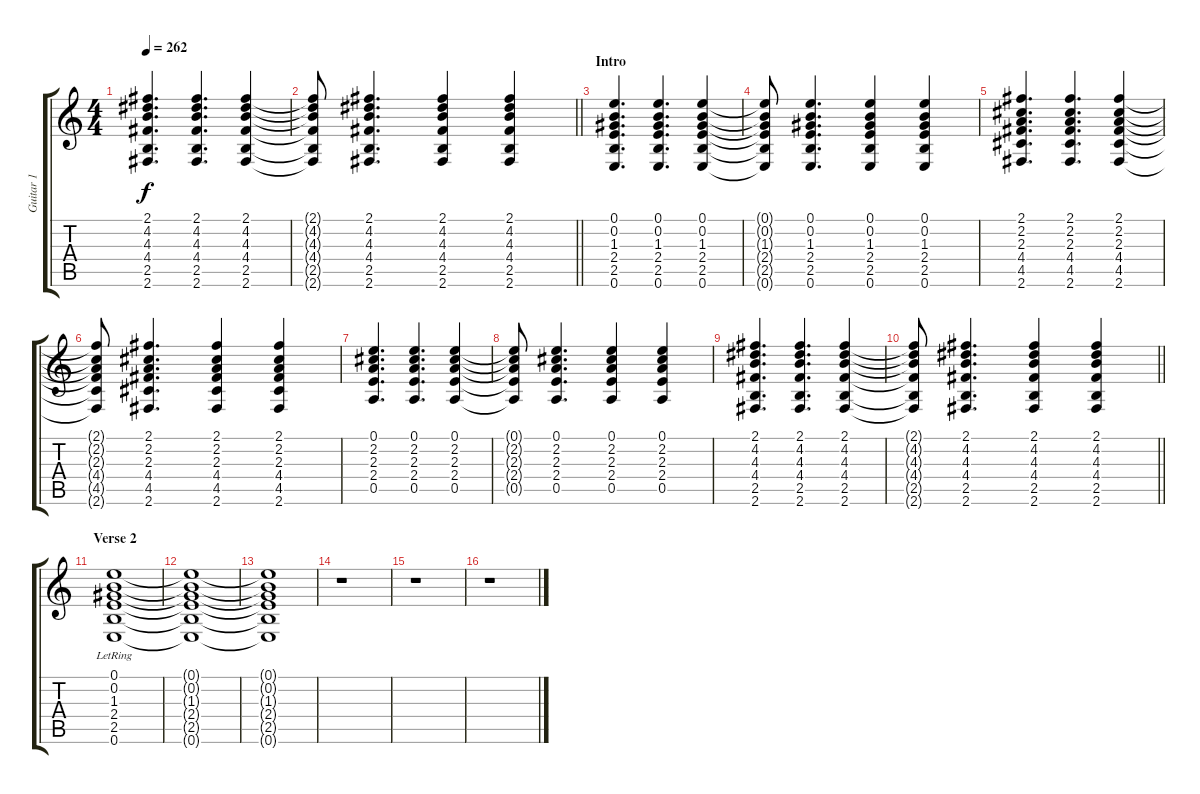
\track ("Guitar 1" "Guitar 1") {instrument overdrivenguitar}
\staff {score tabs}
\tuning (E4 B3 G3 D3 A2 E2) {hide}
\ts (4 4)
\tempo 262
\clef g2
\ks c
(2.1 4.2 4.3 4.4 2.5 2.6).4{d dy f} (2.1 4.2 4.3 4.4 2.5 2.6).4{d} (2.1 4.2 4.3 4.4 2.5 2.6).4 |
\barLineRight lightlight
(2.1{t} 4.2{t} 4.3{t} 4.4{t} 2.5{t} 2.6{t}).8 (2.1 4.2 4.3 4.4 2.5 2.6).4{d} (2.1 4.2 4.3 4.4 2.5 2.6).4 (2.1 4.2 4.3 4.4 2.5 2.6).4 |
\section ("" "Intro")
(0.1 0.2 1.3 2.4 2.5 0.6).4{d} (0.1 0.2 1.3 2.4 2.5 0.6).4{d} (0.1 0.2 1.3 2.4 2.5 0.6).4 |
(0.1{t} 0.2{t} 1.3{t} 2.4{t} 2.5{t} 0.6{t}).8 (0.1 0.2 1.3 2.4 2.5 0.6).4{d} (0.1 0.2 1.3 2.4 2.5 0.6).4 (0.1 0.2 1.3 2.4 2.5 0.6).4 |
(2.1 2.2 2.3 4.4 4.5 2.6).4{d} (2.1 2.2 2.3 4.4 4.5 2.6).4{d} (2.1 2.2 2.3 4.4 4.5 2.6).4 |
(2.1{t} 2.2{t} 2.3{t} 4.4{t} 4.5{t} 2.6{t}).8 (2.1 2.2 2.3 4.4 4.5 2.6).4{d} (2.1 2.2 2.3 4.4 4.5 2.6).4 (2.1 2.2 2.3 4.4 4.5 2.6).4 |
(0.1 2.2 2.3 2.4 0.5).4{d} (0.1 2.2 2.3 2.4 0.5).4{d} (0.1 2.2 2.3 2.4 0.5).4 |
(0.1{t} 2.2{t} 2.3{t} 2.4{t} 0.5{t}).8 (0.1 2.2 2.3 2.4 0.5).4{d} (0.1 2.2 2.3 2.4 0.5).4 (0.1 2.2 2.3 2.4 0.5).4 |
(2.1 4.2 4.3 4.4 2.5 2.6).4{d} (2.1 4.2 4.3 4.4 2.5 2.6).4{d} (2.1 4.2 4.3 4.4 2.5 2.6).4 |
\barLineRight lightlight
(2.1{t} 4.2{t} 4.3{t} 4.4{t} 2.5{t} 2.6{t}).8 (2.1 4.2 4.3 4.4 2.5 2.6).4{d} (2.1 4.2 4.3 4.4 2.5 2.6).4 (2.1 4.2 4.3 4.4 2.5 2.6).4 |
\section ("" "Verse 2")
(0.1{lr} 0.2{lr} 1.3{lr} 2.4{lr} 2.5{lr} 0.6{lr}).1 |
(0.1{t} 0.2{t} 1.3{t} 2.4{t} 2.5{t} 0.6{t}).1 |
(0.1{t} 0.2{t} 1.3{t} 2.4{t} 2.5{t} 0.6{t}).1 |
r.1 |
r.1 |
r.1
